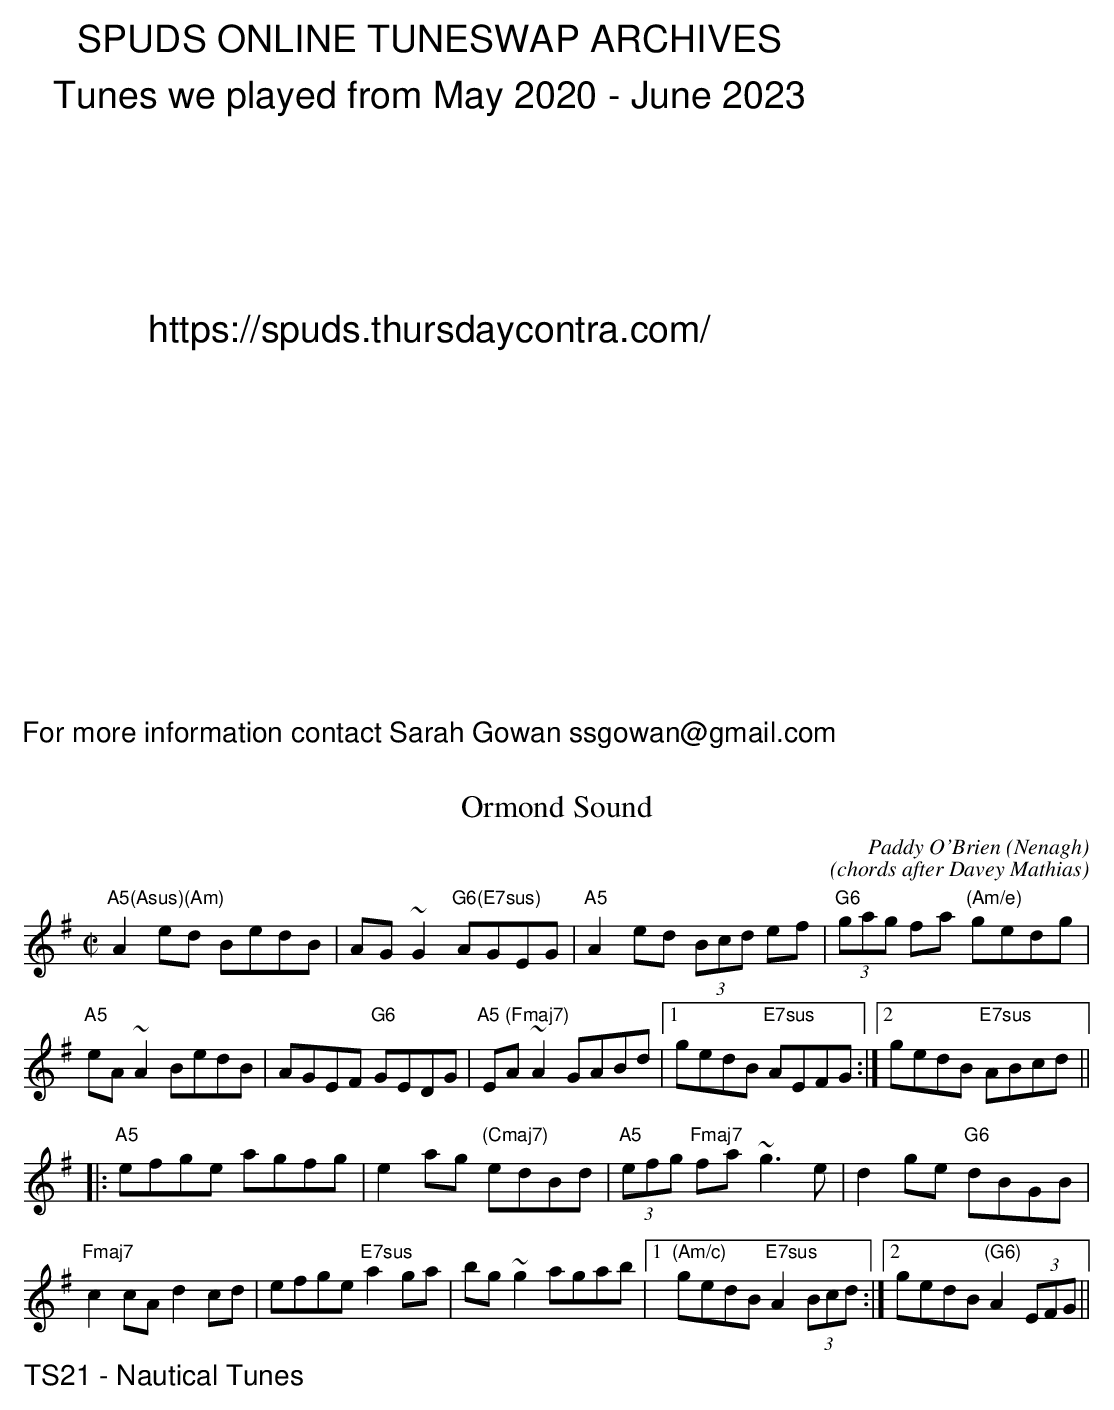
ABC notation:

X:1
T:Ormond Sound
C:Paddy O'Brien (Nenagh)
C:(chords after Davey Mathias)
Q:1/4=220
M:C|
K:Ador
"A5(Asus)(Am)"A2ed BedB|AG~G2 "G6(E7sus)"AGEG|"A5"A2ed (3Bcd ef|"G6"(3gag fa "(Am/e)"gedg|
"A5"eA~A2 BedB|AGEF "G6"GEDG|"A5 (Fmaj7)"EA~A2 GABd|1 gedB "E7sus"AEFG:|2 gedB "E7sus"ABcd||
|:"A5"efge agfg|e2ag "(Cmaj7)"edBd|"A5"(3efg "Fmaj7"fa ~g3e|d2ge "G6"dBGB|
"Fmaj7"c2cA d2cd|efge "E7sus"a2ga|bg~g2 agab|1 "(Am/c)"gedB "E7sus"A2 (3Bcd:|2 gedB "(G6)"A2 (3EFG||
